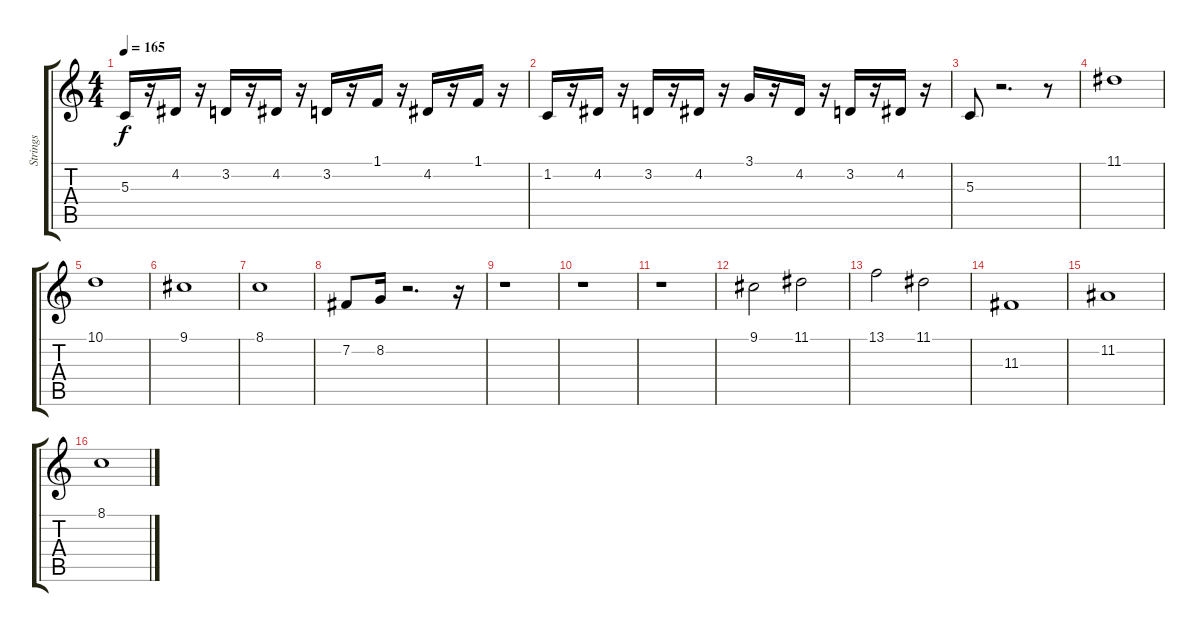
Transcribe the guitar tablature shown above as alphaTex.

\track ("Strings" "Strings") {instrument stringensemble1}
\staff {score tabs}
\tuning (E4 B3 G3 D3 A2 E2) {hide}
\ts (4 4)
\tempo 165
\clef g2
\ks c
5.3.16{dy f} r.16 4.2.16 r.16 3.2.16 r.16 4.2.16 r.16 3.2.16 r.16 1.1.16 r.16 4.2.16 r.16 1.1.16 r.16 |
1.2.16 r.16 4.2.16 r.16 3.2.16 r.16 4.2.16 r.16 3.1.16 r.16 4.2.16 r.16 3.2.16 r.16 4.2.16 r.16 |
5.3.8 r.2{d} r.8 |
11.1.1 |
10.1.1 |
9.1.1 |
8.1.1 |
7.2.8 8.2.16 r.2{d} r.16 |
r.1 |
r.1 |
r.1 |
9.1.2 11.1.2 |
13.1.2 11.1.2 |
11.3.1 |
11.2.1 |
8.1.1
